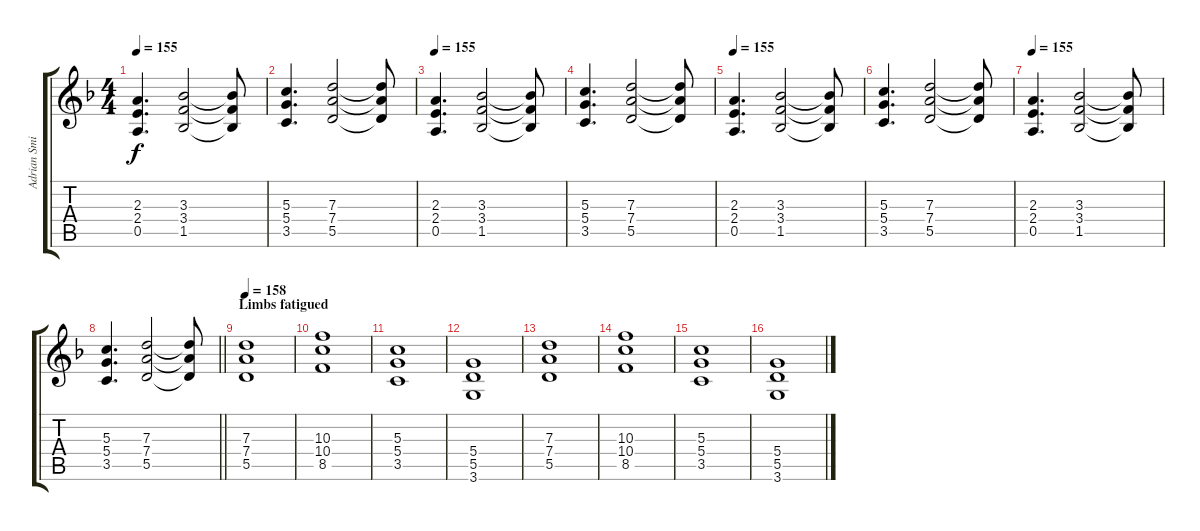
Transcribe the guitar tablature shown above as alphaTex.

\track ("Adrian Smith" "Adrian Smi") {instrument acousticguitarsteel}
\staff {score tabs}
\tuning (E4 B3 G3 D3 A2 E2) {hide}
\ts (4 4)
\tempo 155
\clef g2
\ks f
(2.3 2.4 0.5).4{d dy f} (3.3 3.4 1.5).2 (3.3{t} 3.4{t} 1.5{t}).8 |
(5.3 5.4 3.5).4{d} (7.3 7.4 5.5).2 (7.3{t} 7.4{t} 5.5{t}).8 |
\tempo 155
(2.3 2.4 0.5).4{d} (3.3 3.4 1.5).2 (3.3{t} 3.4{t} 1.5{t}).8 |
(5.3 5.4 3.5).4{d} (7.3 7.4 5.5).2 (7.3{t} 7.4{t} 5.5{t}).8 |
\tempo 155
(2.3 2.4 0.5).4{d} (3.3 3.4 1.5).2 (3.3{t} 3.4{t} 1.5{t}).8 |
(5.3 5.4 3.5).4{d} (7.3 7.4 5.5).2 (7.3{t} 7.4{t} 5.5{t}).8 |
\tempo 155
(2.3 2.4 0.5).4{d} (3.3 3.4 1.5).2 (3.3{t} 3.4{t} 1.5{t}).8 |
\barLineRight lightlight
(5.3 5.4 3.5).4{d} (7.3 7.4 5.5).2 (7.3{t} 7.4{t} 5.5{t}).8 |
\section ("" "Limbs fatigued")
\tempo 158
(7.3 7.4 5.5).1 |
(10.3 10.4 8.5).1 |
(5.3 5.4 3.5).1 |
(5.4 5.5 3.6).1 |
(7.3 7.4 5.5).1 |
(10.3 10.4 8.5).1 |
(5.3 5.4 3.5).1 |
(5.4 5.5 3.6).1
